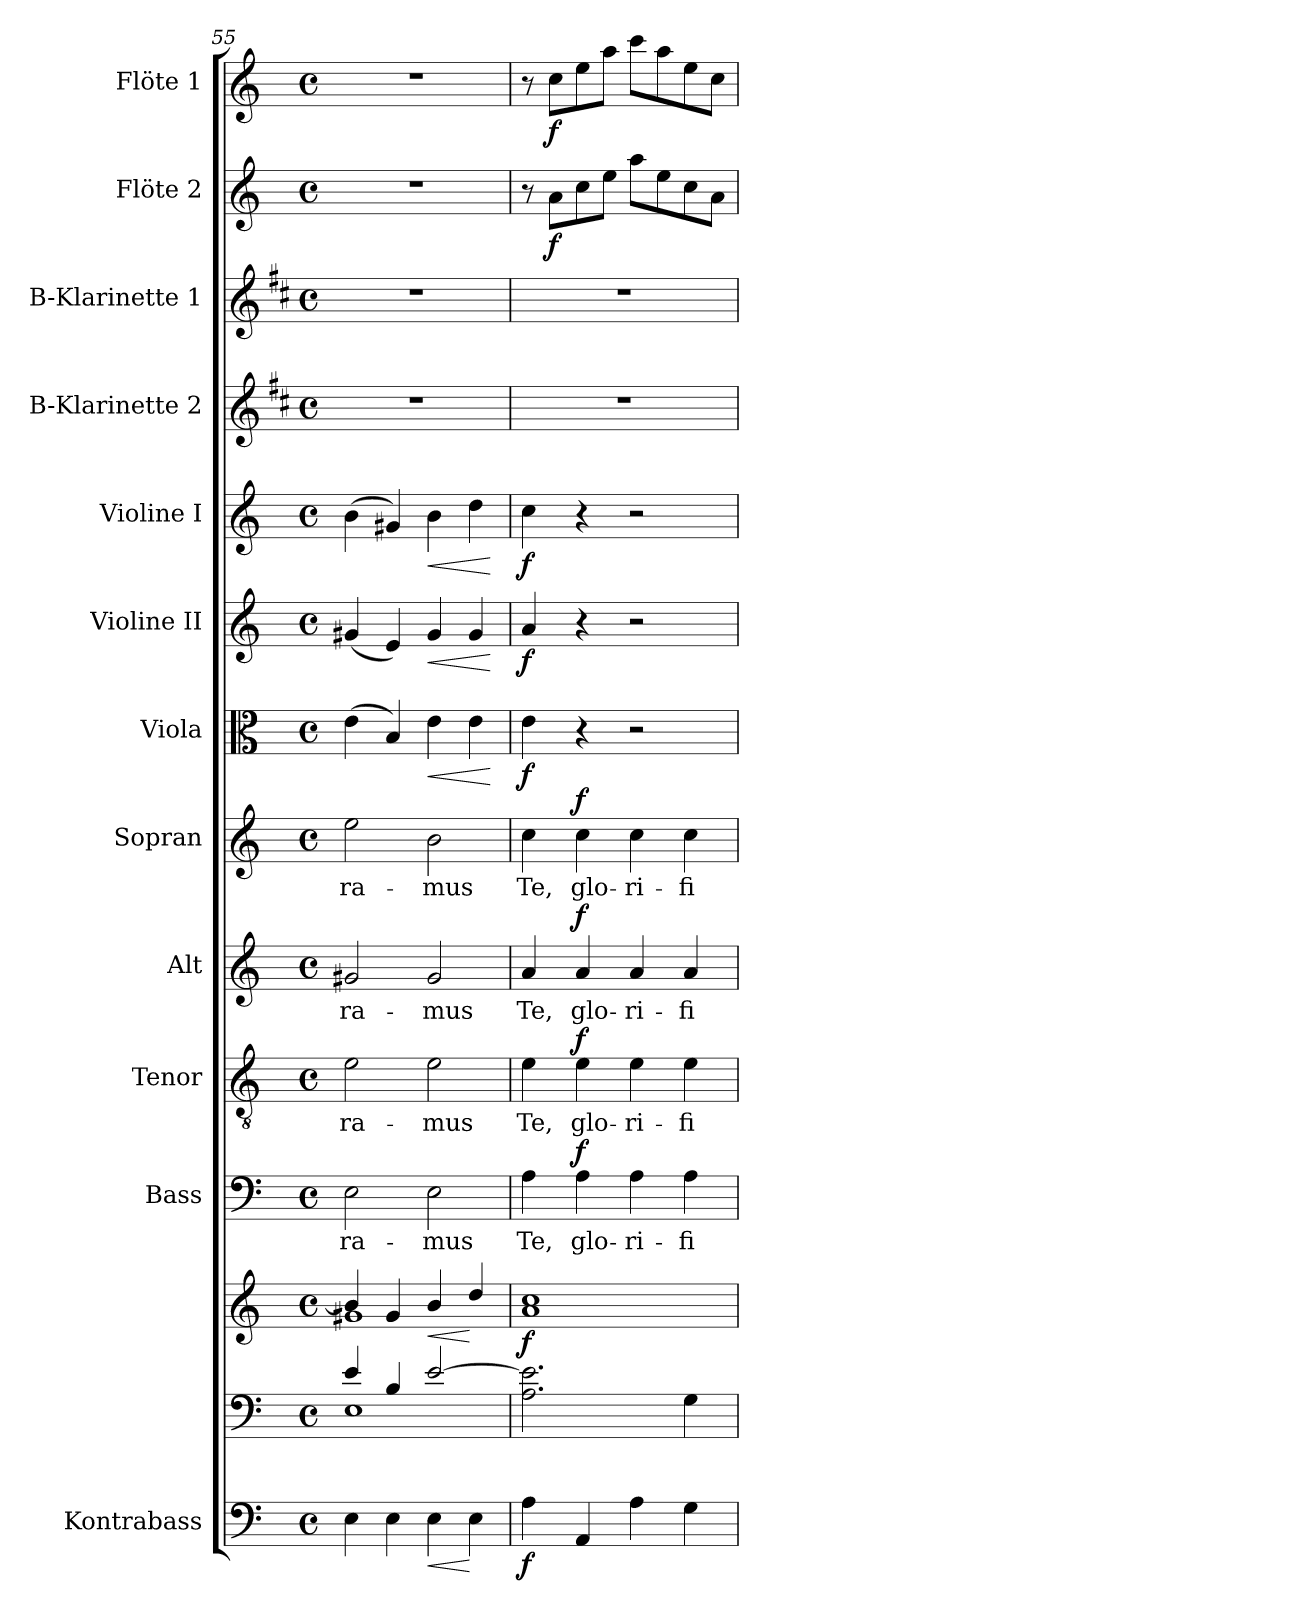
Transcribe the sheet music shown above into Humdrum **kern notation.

**kern	**dynam	**kern	**kern	**dynam	**kern	**text	**dynam	**kern	**text	**dynam	**kern	**text	**dynam	**kern	**text	**dynam	**kern	**dynam	**kern	**dynam	**kern	**dynam	**kern	**kern	**kern	**dynam	**kern	**dynam
*part13	*part13	*part12	*part12	*part12	*part11	*part11	*part11	*part10	*part10	*part10	*part9	*part9	*part9	*part8	*part8	*part8	*part7	*part7	*part6	*part6	*part5	*part5	*part4	*part3	*part2	*part2	*part1	*part1
*staff14	*staff14	*staff13	*staff12	*staff12/13	*staff11	*staff11	*staff11	*staff10	*staff10	*staff10	*staff9	*staff9	*staff9	*staff8	*staff8	*staff8	*staff7	*staff7	*staff6	*staff6	*staff5	*staff5	*staff4	*staff3	*staff2	*staff2	*staff1	*staff1
*I"Kontrabass	*	*	*	*	*I"Bass	*	*	*I"Tenor	*	*	*I"Alt	*	*	*I"Sopran	*	*	*I"Viola	*	*I"Violine II	*	*I"Violine I	*	*I"B-Klarinette 2	*I"B-Klarinette 1	*I"Flöte 2	*	*I"Flöte 1	*
*I'Kb.	*	*	*	*	*I'B.	*	*	*I'T.	*	*	*I'A.	*	*	*I'S.	*	*	*I'Vla.	*	*I'Vl. II	*	*I'Vl. I	*	*I'B Kl. 2	*I'B Kl. 1	*I'Fl. 2	*	*I'Fl. 1	*
*clefF4	*	*clefF4	*clefG2	*	*clefF4	*	*	*clefGv2	*	*	*clefG2	*	*	*clefG2	*	*	*clefC3	*	*clefG2	*	*clefG2	*	*clefG2	*clefG2	*clefG2	*	*clefG2	*
*ITrd7c12	*	*	*	*	*	*	*	*	*	*	*	*	*	*	*	*	*	*	*	*	*	*	*ITrd1c2	*ITrd1c2	*	*	*	*
*k[]	*	*k[]	*k[]	*	*k[]	*	*	*k[]	*	*	*k[]	*	*	*k[]	*	*	*k[]	*	*k[]	*	*k[]	*	*k[]	*k[]	*k[]	*	*k[]	*
*C:	*	*C:	*C:	*	*C:	*	*	*C:	*	*	*C:	*	*	*C:	*	*	*C:	*	*C:	*	*C:	*	*C:	*C:	*C:	*	*C:	*
*M4/4	*	*M4/4	*M4/4	*	*M4/4	*	*	*M4/4	*	*	*M4/4	*	*	*M4/4	*	*	*M4/4	*	*M4/4	*	*M4/4	*	*M4/4	*M4/4	*M4/4	*	*M4/4	*
*met(c)	*	*met(c)	*met(c)	*	*met(c)	*	*	*met(c)	*	*	*met(c)	*	*	*met(c)	*	*	*met(c)	*	*met(c)	*	*met(c)	*	*met(c)	*met(c)	*met(c)	*	*met(c)	*
=55	=55	=55	=55	=55	=55	=55	=55	=55	=55	=55	=55	=55	=55	=55	=55	=55	=55	=55	=55	=55	=55	=55	=55	=55	=55	=55	=55	=55
*	*	*^	*^	*	*	*	*	*	*	*	*	*	*	*	*	*	*	*	*	*	*	*	*	*	*	*	*	*
!	!	!	!	!	!	!	!	!LO:LY:b	!	!	!LO:LY:b	!	!	!LO:LY:b	!	!	!LO:LY:b	!	!	!	!	!	!	!	!	!	!	!	!	!
4EE\	.	4e/	1E	4b/]	1g#X	.	2E\	-ra-	.	2e\	-ra-	.	2g#X/	-ra-	.	2ee\	-ra-	.	(>4e\	.	(<4g#X/	.	(>4b\	.	1r	1r	1r	.	1r	.
4EE\	.	4B/	.	4g#/	.	.	.	.	.	.	.	.	.	.	.	.	.	.	4B/)	.	4e/)	.	4g#X/)	.	.	.	.	.	.	.
!	!LO:HP:b	!	!	!	!	!LO:HP:b	!	!LO:LY:b	!	!	!LO:LY:b	!	!	!LO:LY:b	!	!	!LO:LY:b	!	!	!LO:HP:b	!	!LO:HP:b	!	!LO:HP:b	!	!	!	!	!	!
4EE\	<	[>2e/	.	4b/	.	<	2E\	-mus	.	2e\	-mus	.	2g#/	-mus	.	2b\	-mus	.	4e\	<	4g#/	<	4b\	<	.	.	.	.	.	.
4EE\	[	.	.	4dd/	.	[	.	.	.	.	.	.	.	.	.	.	.	.	4e\	.	4g#/	.	4dd\	.	.	.	.	.	.	.
*	*	*v	*v	*	*	*	*	*	*	*	*	*	*	*	*	*	*	*	*	*	*	*	*	*	*	*	*	*	*	*
*	*	*	*v	*v	*	*	*	*	*	*	*	*	*	*	*	*	*	*	*	*	*	*	*	*	*	*	*	*	*
.	.	.	.	.	.	.	.	.	.	.	.	.	.	.	.	.	.	[	.	[	.	[	.	.	.	.	.	.
!!LO:PB:g=z
=56	=56	=56	=56	=56	=56	=56	=56	=56	=56	=56	=56	=56	=56	=56	=56	=56	=56	=56	=56	=56	=56	=56	=56	=56	=56	=56	=56	=56
*	*	*	*^	*	*	*	*	*	*	*	*	*	*	*	*	*	*	*	*	*	*	*	*	*	*	*	*	*
!	!LO:DY:b	!	!	!	!LO:DY:b	!	!LO:LY:b	!	!	!LO:LY:b	!	!	!LO:LY:b	!	!	!LO:LY:b	!	!	!LO:DY:b	!	!LO:DY:b	!	!LO:DY:b	!	!	!	!	!	!
4AA\	f	2.A\ 2.e\]	1cc	1a	f	4A\	Te,	.	4e\	Te,	.	4a/	Te,	.	4cc\	Te,	.	4e\	f	4a/	f	4cc\	f	1r	1r	8r	.	8r	.
!	!	!	!	!	!	!	!	!	!	!	!	!	!	!	!	!	!	!	!	!	!	!	!	!	!	!	!LO:DY:b	!	!LO:DY:b
.	.	.	.	.	.	.	.	.	.	.	.	.	.	.	.	.	.	.	.	.	.	.	.	.	.	8a\L	f	8cc\L	f
!	!	!	!	!	!	!	!LO:LY:b	!LO:DY:a	!	!LO:LY:b	!LO:DY:a	!	!LO:LY:b	!LO:DY:a	!	!LO:LY:b	!LO:DY:a	!	!	!	!	!	!	!	!	!	!	!	!
4AAA/	.	.	.	.	.	4A\	glo-	f	4e\	glo-	f	4a/	glo-	f	4cc\	glo-	f	4r	.	4r	.	4r	.	.	.	8cc\	.	8ee\	.
.	.	.	.	.	.	.	.	.	.	.	.	.	.	.	.	.	.	.	.	.	.	.	.	.	.	8ee\J	.	8aa\J	.
!	!	!	!	!	!	!	!LO:LY:b	!	!	!LO:LY:b	!	!	!LO:LY:b	!	!	!LO:LY:b	!	!	!	!	!	!	!	!	!	!	!	!	!
4AA\	.	.	.	.	.	4A\	-ri-	.	4e\	-ri-	.	4a/	-ri-	.	4cc\	-ri-	.	2r	.	2r	.	2r	.	.	.	8aa\L	.	8ccc\L	.
.	.	.	.	.	.	.	.	.	.	.	.	.	.	.	.	.	.	.	.	.	.	.	.	.	.	8ee\	.	8aa\	.
!	!	!	!	!	!	!	!LO:LY:b	!	!	!LO:LY:b	!	!	!LO:LY:b	!	!	!LO:LY:b	!	!	!	!	!	!	!	!	!	!	!	!	!
4GG\	.	4G\	.	.	.	4A\	-fi-	.	4e\	-fi-	.	4a/	-fi-	.	4cc\	-fi-	.	.	.	.	.	.	.	.	.	8cc\	.	8ee\	.
.	.	.	.	.	.	.	.	.	.	.	.	.	.	.	.	.	.	.	.	.	.	.	.	.	.	8a\J	.	8cc\J	.
*	*	*	*v	*v	*	*	*	*	*	*	*	*	*	*	*	*	*	*	*	*	*	*	*	*	*	*	*	*	*
=	=	=	=	=	=	=	=	=	=	=	=	=	=	=	=	=	=	=	=	=	=	=	=	=	=	=	=	=
*-	*-	*-	*-	*-	*-	*-	*-	*-	*-	*-	*-	*-	*-	*-	*-	*-	*-	*-	*-	*-	*-	*-	*-	*-	*-	*-	*-	*-
